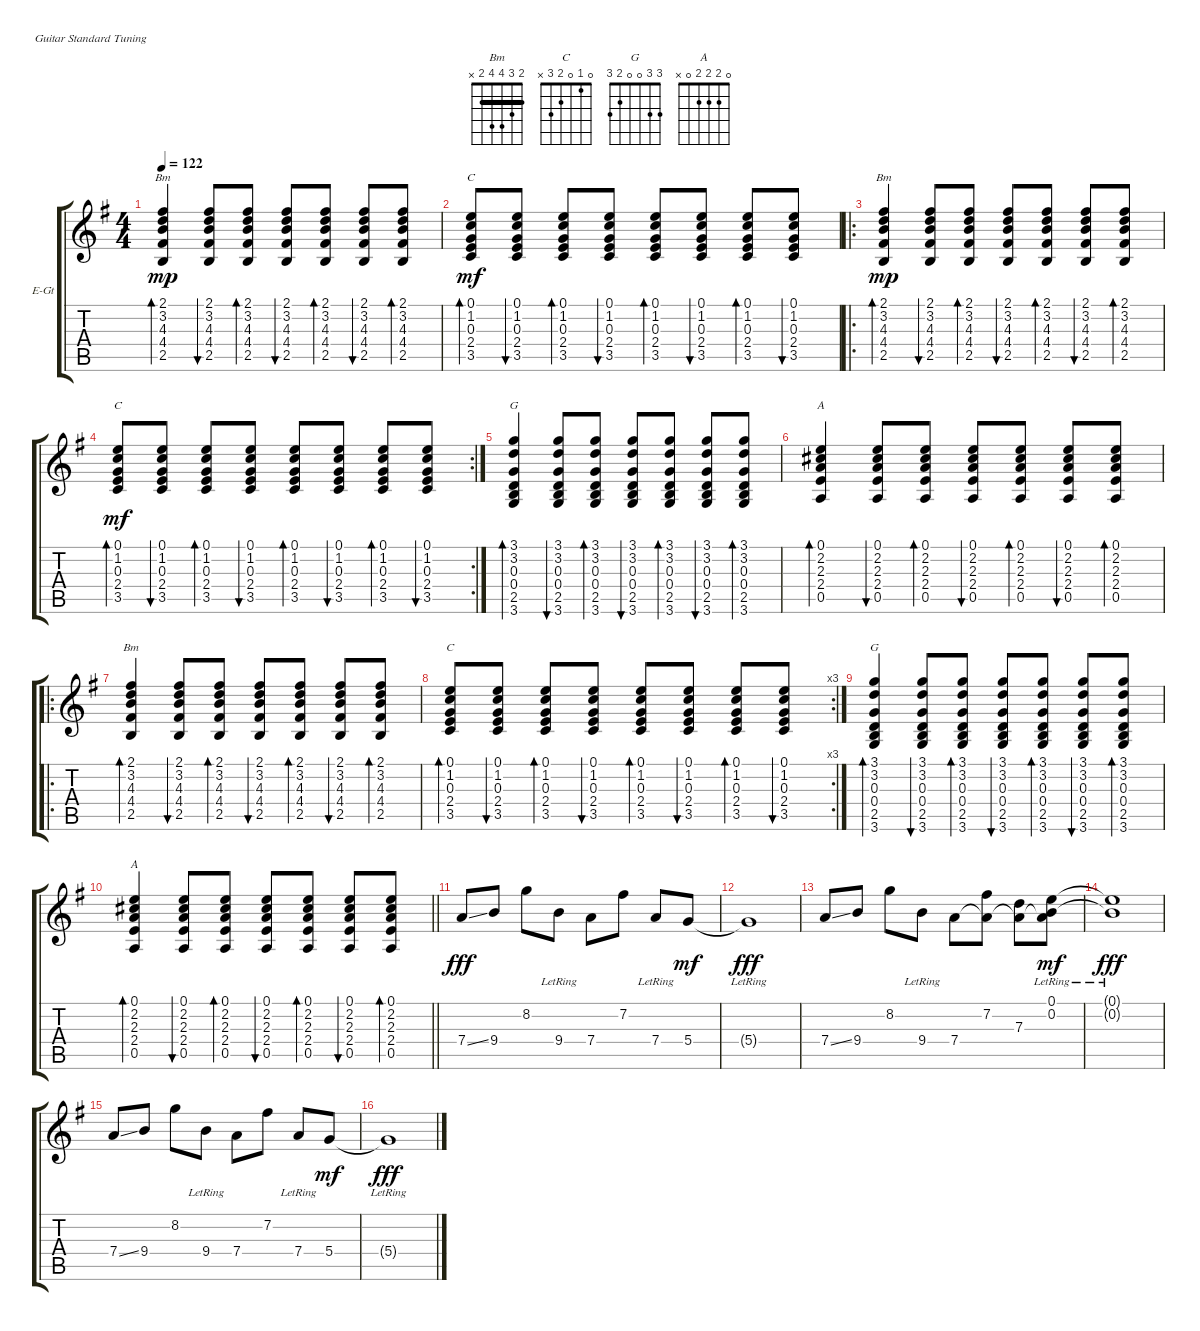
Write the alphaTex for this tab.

\bracketExtendMode groupsimilarinstruments
\firstSystemTrackNameOrientation horizontal
\otherSystemsTrackNameOrientation horizontal
\track ("Guitarra 1" "E-Gt") {instrument electricguitarclean}
\staff {score tabs}
\tuning (E4 B3 G3 D3 A2 E2)
\chord ("Bm" 2 3 4 4 2 x) {showfingering false barre 2}
\chord ("C" 0 1 0 2 3 x) {showfingering false}
\chord ("G" 3 3 0 0 2 3) {showfingering false}
\chord ("A" 0 2 2 2 0 x) {showfingering false}
\ts (4 4)
\tempo 122
\clef g2
\ks g
(2.1 3.2 4.3 4.4 2.5).4{bd 30 ch "Bm" dy mp} (2.1 3.2 4.3 4.4 2.5).8{bu 30} (2.1 3.2 4.3 4.4 2.5).8{bd 30} (2.1 3.2 4.3 4.4 2.5).8{bu 30} (2.1 3.2 4.3 4.4 2.5).8{bd 30} (2.1 3.2 4.3 4.4 2.5).8{bu 30} (2.1 3.2 4.3 4.4 2.5).8{bd 30} |
(0.1 1.2 0.3 2.4 3.5).8{bd 30 ch "C" dy mf} (0.1 1.2 0.3 2.4 3.5).8{bu 30} (0.1 1.2 0.3 2.4 3.5).8{bd 30} (0.1 1.2 0.3 2.4 3.5).8{bu 30} (0.1 1.2 0.3 2.4 3.5).8{bd 30} (0.1 1.2 0.3 2.4 3.5).8{bu 30} (0.1 1.2 0.3 2.4 3.5).8{bd 30} (0.1 1.2 0.3 2.4 3.5).8{bu 30} |
\ro
(2.1 3.2 4.3 4.4 2.5).4{bd 30 ch "Bm" dy mp} (2.1 3.2 4.3 4.4 2.5).8{bu 30} (2.1 3.2 4.3 4.4 2.5).8{bd 30} (2.1 3.2 4.3 4.4 2.5).8{bu 30} (2.1 3.2 4.3 4.4 2.5).8{bd 30} (2.1 3.2 4.3 4.4 2.5).8{bu 30} (2.1 3.2 4.3 4.4 2.5).8{bd 30} |
\rc 2
(0.1 1.2 0.3 2.4 3.5).8{bd 30 ch "C" dy mf} (0.1 1.2 0.3 2.4 3.5).8{bu 30} (0.1 1.2 0.3 2.4 3.5).8{bd 30} (0.1 1.2 0.3 2.4 3.5).8{bu 30} (0.1 1.2 0.3 2.4 3.5).8{bd 30} (0.1 1.2 0.3 2.4 3.5).8{bu 30} (0.1 1.2 0.3 2.4 3.5).8{bd 30} (0.1 1.2 0.3 2.4 3.5).8{bu 30} |
(3.1 3.2 0.3 0.4 2.5 3.6).4{bd 30 ch "G"} (3.1 3.2 0.3 0.4 2.5 3.6).8{bu 30} (3.1 3.2 0.3 0.4 2.5 3.6).8{bd 30} (3.1 3.2 0.3 0.4 2.5 3.6).8{bu 30} (3.1 3.2 0.3 0.4 2.5 3.6).8{bd 30} (3.1 3.2 0.3 0.4 2.5 3.6).8{bu 30} (3.1 3.2 0.3 0.4 2.5 3.6).8{bd 30} |
(0.1 2.2 2.3 2.4 0.5).4{bd 30 ch "A"} (0.1 2.2 2.3 2.4 0.5).8{bu 30} (0.1 2.2 2.3 2.4 0.5).8{bd 30} (0.1 2.2 2.3 2.4 0.5).8{bu 30} (0.1 2.2 2.3 2.4 0.5).8{bd 30} (0.1 2.2 2.3 2.4 0.5).8{bu 30} (0.1 2.2 2.3 2.4 0.5).8{bd 30} |
\ro
(2.1 3.2 4.3 4.4 2.5).4{bd 30 ch "Bm"} (2.1 3.2 4.3 4.4 2.5).8{bu 30} (2.1 3.2 4.3 4.4 2.5).8{bd 30} (2.1 3.2 4.3 4.4 2.5).8{bu 30} (2.1 3.2 4.3 4.4 2.5).8{bd 30} (2.1 3.2 4.3 4.4 2.5).8{bu 30} (2.1 3.2 4.3 4.4 2.5).8{bd 30} |
\rc 3
(0.1 1.2 0.3 2.4 3.5).8{bd 30 ch "C"} (0.1 1.2 0.3 2.4 3.5).8{bu 30} (0.1 1.2 0.3 2.4 3.5).8{bd 30} (0.1 1.2 0.3 2.4 3.5).8{bu 30} (0.1 1.2 0.3 2.4 3.5).8{bd 30} (0.1 1.2 0.3 2.4 3.5).8{bu 30} (0.1 1.2 0.3 2.4 3.5).8{bd 30} (0.1 1.2 0.3 2.4 3.5).8{bu 30} |
(3.1 3.2 0.3 0.4 2.5 3.6).4{bd 30 ch "G"} (3.1 3.2 0.3 0.4 2.5 3.6).8{bu 30} (3.1 3.2 0.3 0.4 2.5 3.6).8{bd 30} (3.1 3.2 0.3 0.4 2.5 3.6).8{bu 30} (3.1 3.2 0.3 0.4 2.5 3.6).8{bd 30} (3.1 3.2 0.3 0.4 2.5 3.6).8{bu 30} (3.1 3.2 0.3 0.4 2.5 3.6).8{bd 30} |
\barLineRight lightlight
(0.1 2.2 2.3 2.4 0.5).4{bd 30 ch "A"} (0.1 2.2 2.3 2.4 0.5).8{bu 30} (0.1 2.2 2.3 2.4 0.5).8{bd 30} (0.1 2.2 2.3 2.4 0.5).8{bu 30} (0.1 2.2 2.3 2.4 0.5).8{bd 30} (0.1 2.2 2.3 2.4 0.5).8{bu 30} (0.1 2.2 2.3 2.4 0.5).8{bd 30} |
7.4{ss}.8{dy fff} 9.4.8 8.2.8 9.4{lr}.8 7.4.8 7.2.8 7.4{lr}.8 5.4.8{dy mf} |
5.4{lr t}.1{dy fff} |
7.4{ss}.8 9.4.8 8.2.8 9.4{lr}.8 7.4.8 (7.2 7.4{t}).8 (7.3 7.4{t}).8 (0.2 0.1{lr} 7.4{t}).8{dy mf} |
(0.1{lr t} 0.2{lr t}).1{dy fff} |
7.4{ss}.8 9.4.8 8.2.8 9.4{lr}.8 7.4.8 7.2.8 7.4{lr}.8 5.4.8{dy mf} |
5.4{lr t}.1{dy fff}
